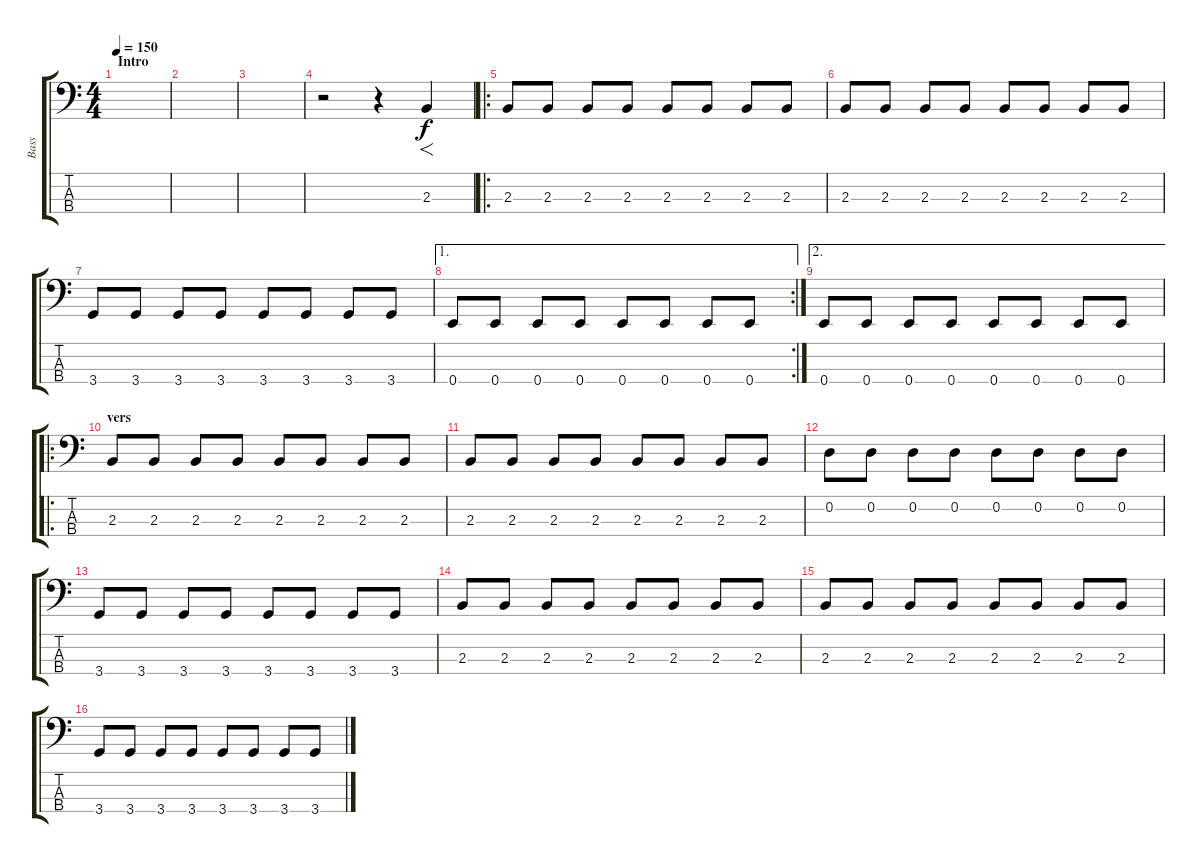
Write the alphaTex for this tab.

\track ("Bass" "Bass") {instrument electricbassfinger}
\staff {score tabs}
\tuning (G2 D2 A1 E1) {hide}
\ts (4 4)
\section ("" "Intro")
\tempo 150
\clef f4
\ks c
|
|
|
r.2 r.4 2.3.4{f} |
\ro
2.3.8 2.3.8 2.3.8 2.3.8 2.3.8 2.3.8 2.3.8 2.3.8 |
2.3.8 2.3.8 2.3.8 2.3.8 2.3.8 2.3.8 2.3.8 2.3.8 |
3.4.8 3.4.8 3.4.8 3.4.8 3.4.8 3.4.8 3.4.8 3.4.8 |
\ae 1
\rc 2
0.4.8 0.4.8 0.4.8 0.4.8 0.4.8 0.4.8 0.4.8 0.4.8 |
\ae 2
0.4.8 0.4.8 0.4.8 0.4.8 0.4.8 0.4.8 0.4.8 0.4.8 |
\ro
\section ("" "vers")
2.3.8 2.3.8 2.3.8 2.3.8 2.3.8 2.3.8 2.3.8 2.3.8 |
2.3.8 2.3.8 2.3.8 2.3.8 2.3.8 2.3.8 2.3.8 2.3.8 |
0.2.8 0.2.8 0.2.8 0.2.8 0.2.8 0.2.8 0.2.8 0.2.8 |
3.4.8 3.4.8 3.4.8 3.4.8 3.4.8 3.4.8 3.4.8 3.4.8 |
2.3.8 2.3.8 2.3.8 2.3.8 2.3.8 2.3.8 2.3.8 2.3.8 |
2.3.8 2.3.8 2.3.8 2.3.8 2.3.8 2.3.8 2.3.8 2.3.8 |
3.4.8 3.4.8 3.4.8 3.4.8 3.4.8 3.4.8 3.4.8 3.4.8
